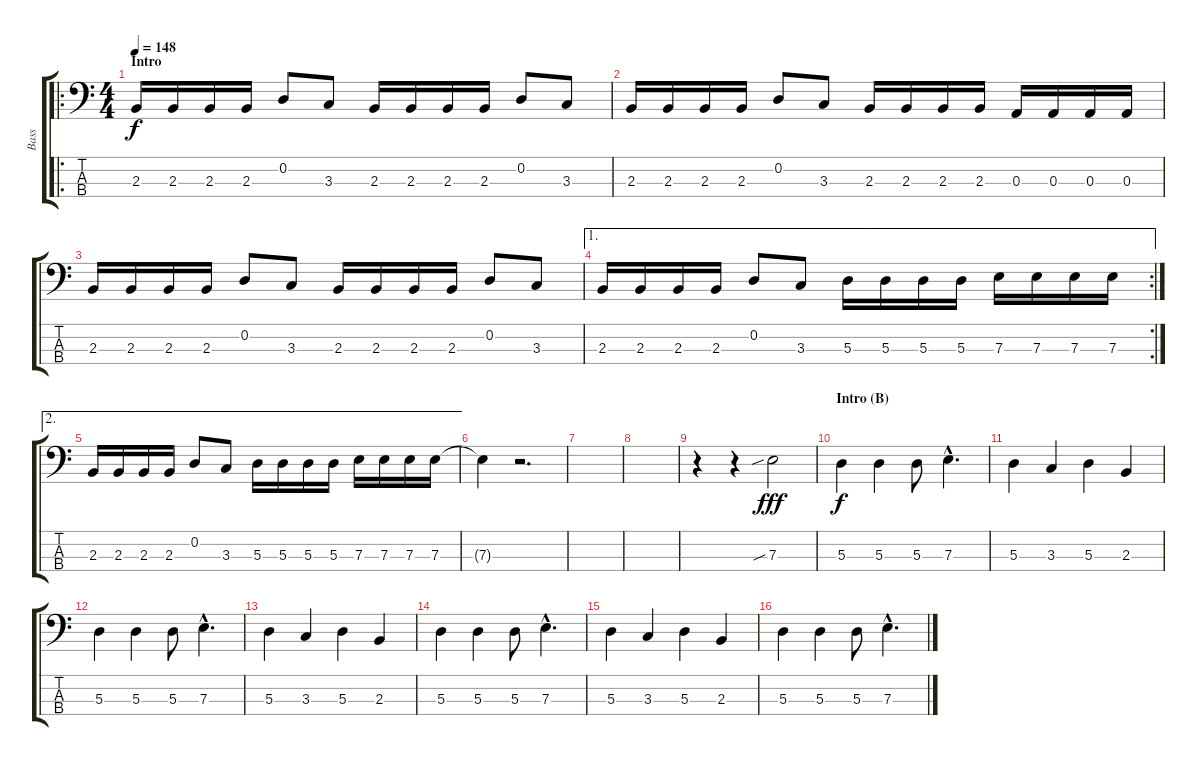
\track ("Bass" "Bass") {instrument electricbasspick}
\staff {score tabs}
\tuning (G2 D2 A1 E1) {hide}
\ro
\ts (4 4)
\section ("" "Intro")
\tempo 148
\clef f4
\ks c
2.3.16{dy f instrument electricbasspick} 2.3.16 2.3.16 2.3.16 0.2.8 3.3.8 2.3.16 2.3.16 2.3.16 2.3.16 0.2.8 3.3.8 |
2.3.16 2.3.16 2.3.16 2.3.16 0.2.8 3.3.8 2.3.16 2.3.16 2.3.16 2.3.16 0.3.16 0.3.16 0.3.16 0.3.16 |
2.3.16 2.3.16 2.3.16 2.3.16 0.2.8 3.3.8 2.3.16 2.3.16 2.3.16 2.3.16 0.2.8 3.3.8 |
\ae 1
\rc 2
2.3.16 2.3.16 2.3.16 2.3.16 0.2.8 3.3.8 5.3.16 5.3.16 5.3.16 5.3.16 7.3.16 7.3.16 7.3.16 7.3.16 |
\ae 2
2.3.16 2.3.16 2.3.16 2.3.16 0.2.8 3.3.8 5.3.16 5.3.16 5.3.16 5.3.16 7.3.16 7.3.16 7.3.16 7.3.16 |
7.3{t}.4 r.2{d} |
|
|
r.4 r.4 7.3{sib}.2{dy fff} |
\section ("" "Intro (B)")
5.3.4{dy f} 5.3.4 5.3.8 7.3{hac}.4{d} |
5.3.4 3.3.4 5.3.4 2.3.4 |
5.3.4 5.3.4 5.3.8 7.3{hac}.4{d} |
5.3.4 3.3.4 5.3.4 2.3.4 |
5.3.4 5.3.4 5.3.8 7.3{hac}.4{d} |
5.3.4 3.3.4 5.3.4 2.3.4 |
5.3.4 5.3.4 5.3.8 7.3{hac}.4{d}
